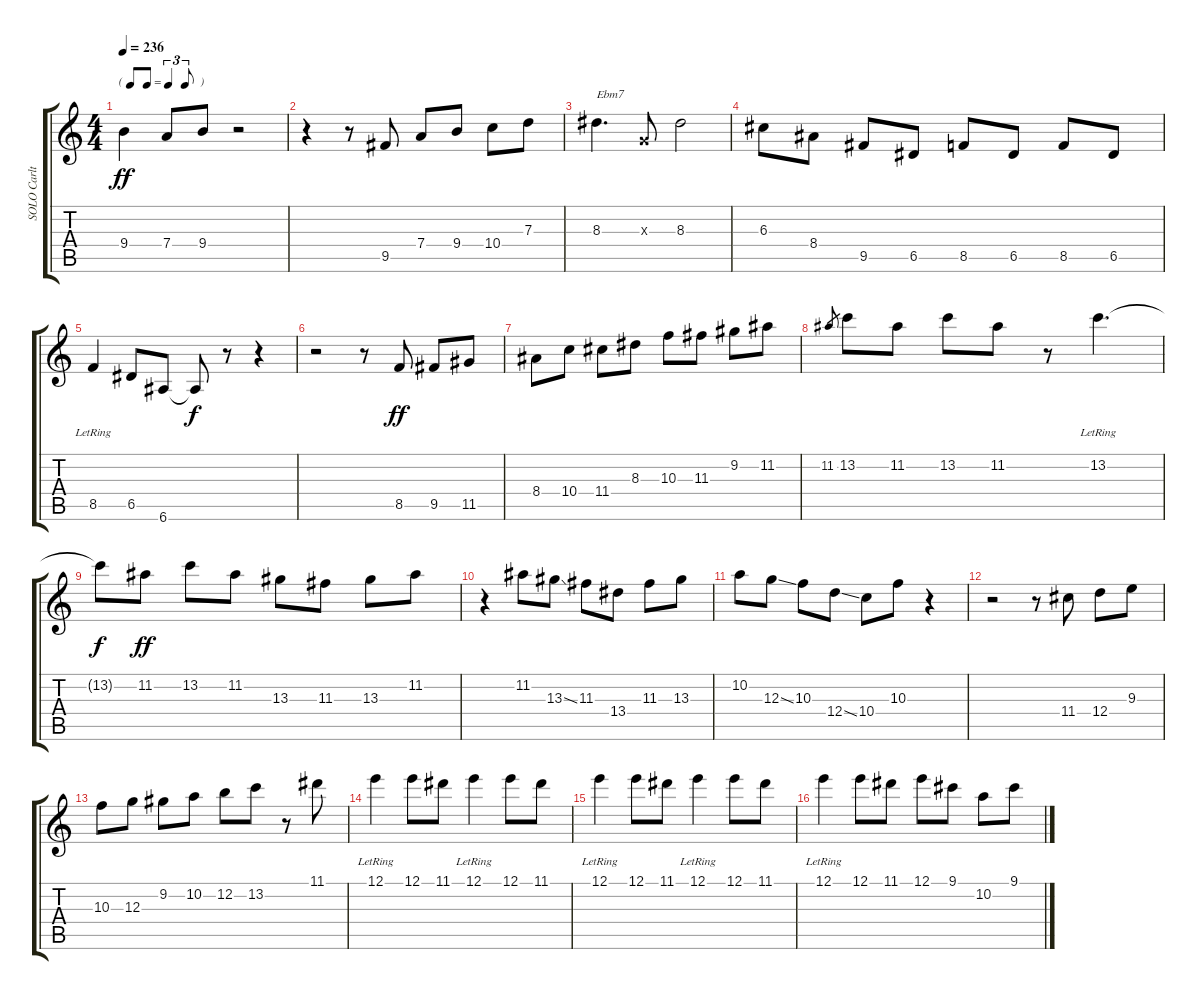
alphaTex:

\track ("SOLO Carlton" "SOLO Carlt") {instrument acousticguitarnylon}
\staff {score tabs}
\tuning (E4 B3 G3 D3 A2 E2) {hide}
\ts (4 4)
\tf triplet8th
\tempo 236
\clef g2
\ks c
9.4.4{dy ff} 7.4.8 9.4.8 r.2 |
r.4 r.8 9.5.8 7.4.8 9.4.8 10.4.8 7.3.8 |
8.3.4{d txt "Ebm7"} 0.3{x}.8 8.3.2 |
6.3.8 8.4.8 9.5.8 6.5.8 8.5.8 6.5.8 8.5.8 6.5.8 |
8.5{lr}.4 6.5.8 6.6.8 6.6{t}.8{dy f} r.8 r.4 |
r.2 r.8 8.5.8{dy ff} 9.5.8 11.5.8 |
8.4.8 10.4.8 11.4.8 8.3.8 10.3.8 11.3.8 9.2.8 11.2.8 |
11.2.8{gr} 13.2.8 11.2.8 13.2.8 11.2.8 r.8 13.2{lr}.4{d} |
13.2{t}.8{dy f} 11.2.8{dy ff} 13.2.8 11.2.8 13.3.8 11.3.8 13.3.8 11.2.8 |
r.4 11.2.8 13.3{ss}.8 11.3.8 13.4.8 11.3.8 13.3.8 |
10.2.8 12.3{ss}.8 10.3.8 12.4{ss}.8 10.4.8 10.3.8 r.4 |
r.2 r.8 11.4.8 12.4.8 9.3.8 |
10.3.8 12.3.8 9.2.8 10.2.8 12.2.8 13.2.8 r.8 11.1.8 |
12.1{lr}.4 12.1.8 11.1.8 12.1{lr}.4 12.1.8 11.1.8 |
12.1{lr}.4 12.1.8 11.1.8 12.1{lr}.4 12.1.8 11.1.8 |
12.1{lr}.4 12.1.8 11.1.8 12.1.8 9.1.8 10.2.8 9.1.8
